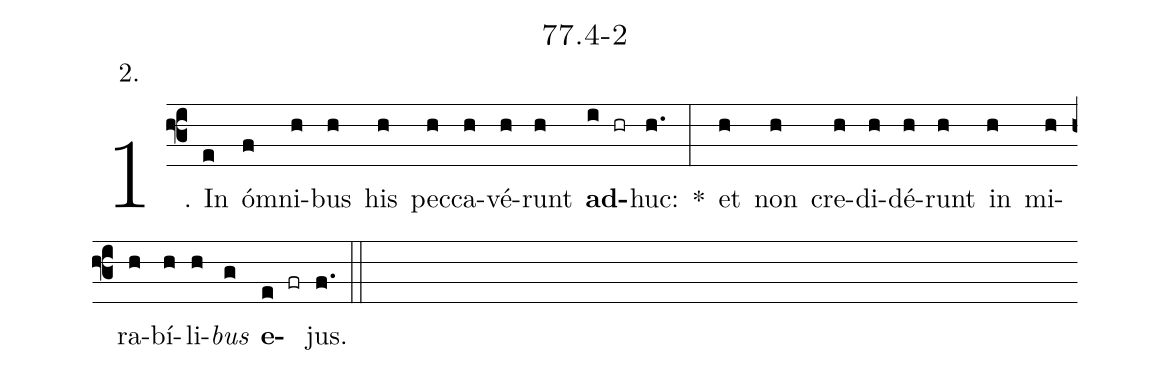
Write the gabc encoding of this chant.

name: 77.4-2;
annotation: 2.;
%%
(f3)1. In(e) óm(f)ni(h)bus(h) his(h) pec(h)ca(h)vé(h)runt(h) <b>ad</b>(i hr)huc:(h.) *(:) et(h) non(h) cre(h)di(h)dé(h)runt(h) in(h) mi(h)ra(h)bí(h)li(h)<i>bus</i>(g) <b>e</b>(e fr)jus.(f.) (::)


%E(h) u(h) o(h) u(g) a(e) e.(f.) (::)
